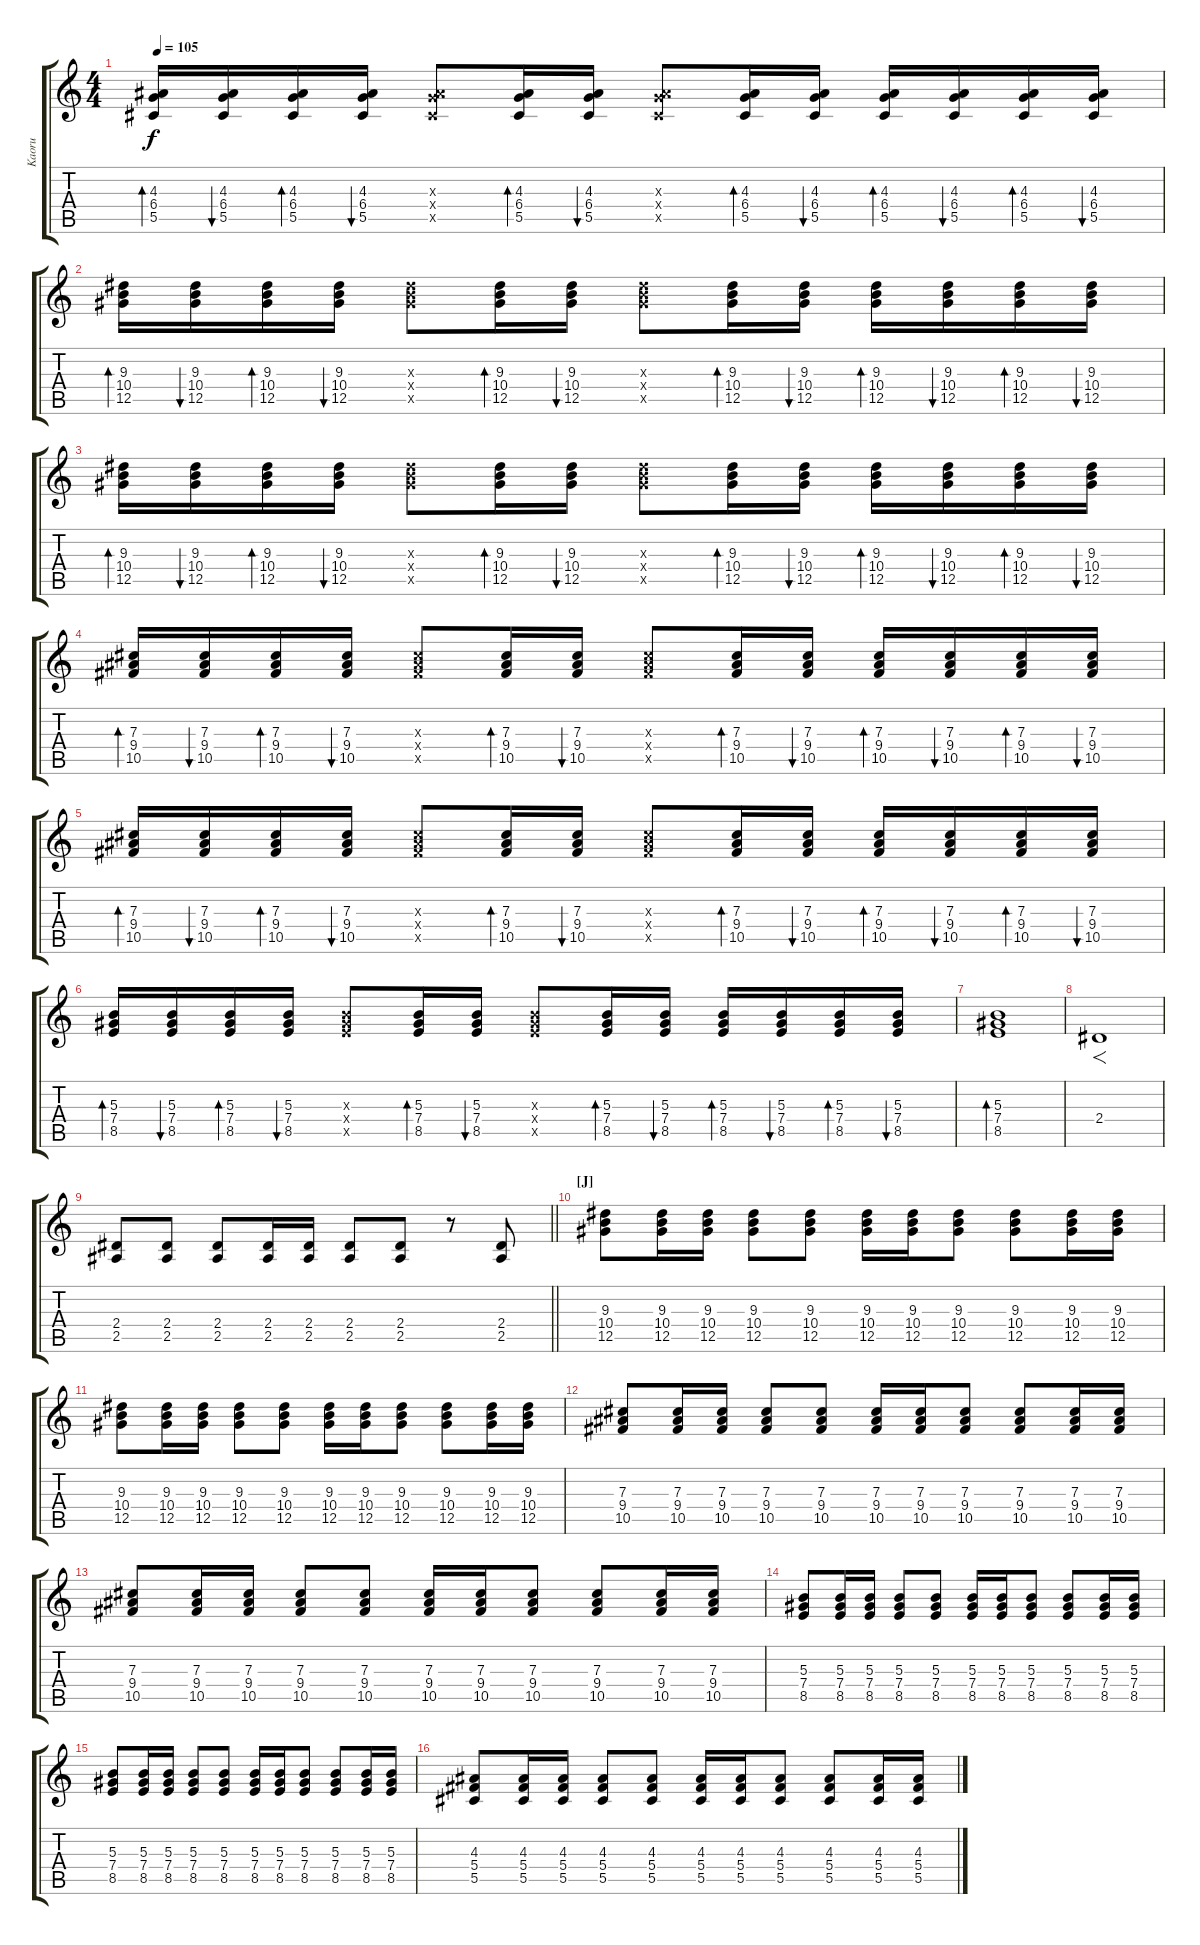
\track ("Kaoru" "Kaoru") {instrument acousticguitarsteel}
\staff {score tabs}
\tuning (Eb4 Bb3 Gb3 Db3 Ab2 Db2) {hide}
\ts (4 4)
\tempo 105
\clef g2
\ks c
(4.3 6.4 5.5).16{bd 60 dy f} (4.3 6.4 5.5).16{bu 60} (4.3 6.4 5.5).16{bd 60} (4.3 6.4 5.5).16{bu 60} (4.3{x} 6.4{x} 5.5{x}).8 (4.3 6.4 5.5).16{bd 60} (4.3 6.4 5.5).16{bu 60} (4.3{x} 6.4{x} 5.5{x}).8 (4.3 6.4 5.5).16{bd 60} (4.3 6.4 5.5).16{bu 60} (4.3 6.4 5.5).16{bd 60} (4.3 6.4 5.5).16{bu 60} (4.3 6.4 5.5).16{bd 60} (4.3 6.4 5.5).16{bu 60} |
(9.3 10.4 12.5).16{bd 60} (9.3 10.4 12.5).16{bu 60} (9.3 10.4 12.5).16{bd 60} (9.3 10.4 12.5).16{bu 60} (9.3{x} 10.4{x} 12.5{x}).8 (9.3 10.4 12.5).16{bd 60} (9.3 10.4 12.5).16{bu 60} (9.3{x} 10.4{x} 12.5{x}).8 (9.3 10.4 12.5).16{bd 60} (9.3 10.4 12.5).16{bu 60} (9.3 10.4 12.5).16{bd 60} (9.3 10.4 12.5).16{bu 60} (9.3 10.4 12.5).16{bd 60} (9.3 10.4 12.5).16{bu 60} |
(9.3 10.4 12.5).16{bd 60} (9.3 10.4 12.5).16{bu 60} (9.3 10.4 12.5).16{bd 60} (9.3 10.4 12.5).16{bu 60} (9.3{x} 10.4{x} 12.5{x}).8 (9.3 10.4 12.5).16{bd 60} (9.3 10.4 12.5).16{bu 60} (9.3{x} 10.4{x} 12.5{x}).8 (9.3 10.4 12.5).16{bd 60} (9.3 10.4 12.5).16{bu 60} (9.3 10.4 12.5).16{bd 60} (9.3 10.4 12.5).16{bu 60} (9.3 10.4 12.5).16{bd 60} (9.3 10.4 12.5).16{bu 60} |
(7.3 9.4 10.5).16{bd 60} (7.3 9.4 10.5).16{bu 60} (7.3 9.4 10.5).16{bd 60} (7.3 9.4 10.5).16{bu 60} (7.3{x} 9.4{x} 10.5{x}).8 (7.3 9.4 10.5).16{bd 60} (7.3 9.4 10.5).16{bu 60} (7.3{x} 9.4{x} 10.5{x}).8 (7.3 9.4 10.5).16{bd 60} (7.3 9.4 10.5).16{bu 60} (7.3 9.4 10.5).16{bd 60} (7.3 9.4 10.5).16{bu 60} (7.3 9.4 10.5).16{bd 60} (7.3 9.4 10.5).16{bu 60} |
(7.3 9.4 10.5).16{bd 60} (7.3 9.4 10.5).16{bu 60} (7.3 9.4 10.5).16{bd 60} (7.3 9.4 10.5).16{bu 60} (7.3{x} 9.4{x} 10.5{x}).8 (7.3 9.4 10.5).16{bd 60} (7.3 9.4 10.5).16{bu 60} (7.3{x} 9.4{x} 10.5{x}).8 (7.3 9.4 10.5).16{bd 60} (7.3 9.4 10.5).16{bu 60} (7.3 9.4 10.5).16{bd 60} (7.3 9.4 10.5).16{bu 60} (7.3 9.4 10.5).16{bd 60} (7.3 9.4 10.5).16{bu 60} |
(5.3 7.4 8.5).16{bd 60} (5.3 7.4 8.5).16{bu 60} (5.3 7.4 8.5).16{bd 60} (5.3 7.4 8.5).16{bu 60} (5.3{x} 7.4{x} 8.5{x}).8 (5.3 7.4 8.5).16{bd 60} (5.3 7.4 8.5).16{bu 60} (5.3{x} 7.4{x} 8.5{x}).8 (5.3 7.4 8.5).16{bd 60} (5.3 7.4 8.5).16{bu 60} (5.3 7.4 8.5).16{bd 60} (5.3 7.4 8.5).16{bu 60} (5.3 7.4 8.5).16{bd 60} (5.3 7.4 8.5).16{bu 60} |
(5.3 7.4 8.5).1{bd 60} |
2.4.1{f volume 12 instrument overdrivenguitar} |
\barLineRight lightlight
(2.4 2.5).8 (2.4 2.5).8 (2.4 2.5).8 (2.4 2.5).16 (2.4 2.5).16 (2.4 2.5).8 (2.4 2.5).8 r.8 (2.4 2.5).8 |
\section ("" "[J]")
(9.3 10.4 12.5).8 (9.3 10.4 12.5).16 (9.3 10.4 12.5).16 (9.3 10.4 12.5).8 (9.3 10.4 12.5).8 (9.3 10.4 12.5).16 (9.3 10.4 12.5).16 (9.3 10.4 12.5).8 (9.3 10.4 12.5).8 (9.3 10.4 12.5).16 (9.3 10.4 12.5).16 |
(9.3 10.4 12.5).8 (9.3 10.4 12.5).16 (9.3 10.4 12.5).16 (9.3 10.4 12.5).8 (9.3 10.4 12.5).8 (9.3 10.4 12.5).16 (9.3 10.4 12.5).16 (9.3 10.4 12.5).8 (9.3 10.4 12.5).8 (9.3 10.4 12.5).16 (9.3 10.4 12.5).16 |
(7.3 9.4 10.5).8 (7.3 9.4 10.5).16 (7.3 9.4 10.5).16 (7.3 9.4 10.5).8 (7.3 9.4 10.5).8 (7.3 9.4 10.5).16 (7.3 9.4 10.5).16 (7.3 9.4 10.5).8 (7.3 9.4 10.5).8 (7.3 9.4 10.5).16 (7.3 9.4 10.5).16 |
(7.3 9.4 10.5).8 (7.3 9.4 10.5).16 (7.3 9.4 10.5).16 (7.3 9.4 10.5).8 (7.3 9.4 10.5).8 (7.3 9.4 10.5).16 (7.3 9.4 10.5).16 (7.3 9.4 10.5).8 (7.3 9.4 10.5).8 (7.3 9.4 10.5).16 (7.3 9.4 10.5).16 |
(5.3 7.4 8.5).8 (5.3 7.4 8.5).16 (5.3 7.4 8.5).16 (5.3 7.4 8.5).8 (5.3 7.4 8.5).8 (5.3 7.4 8.5).16 (5.3 7.4 8.5).16 (5.3 7.4 8.5).8 (5.3 7.4 8.5).8 (5.3 7.4 8.5).16 (5.3 7.4 8.5).16 |
(5.3 7.4 8.5).8 (5.3 7.4 8.5).16 (5.3 7.4 8.5).16 (5.3 7.4 8.5).8 (5.3 7.4 8.5).8 (5.3 7.4 8.5).16 (5.3 7.4 8.5).16 (5.3 7.4 8.5).8 (5.3 7.4 8.5).8 (5.3 7.4 8.5).16 (5.3 7.4 8.5).16 |
(4.3 5.4 5.5).8 (4.3 5.4 5.5).16 (4.3 5.4 5.5).16 (4.3 5.4 5.5).8 (4.3 5.4 5.5).8 (4.3 5.4 5.5).16 (4.3 5.4 5.5).16 (4.3 5.4 5.5).8 (4.3 5.4 5.5).8 (4.3 5.4 5.5).16 (4.3 5.4 5.5).16
